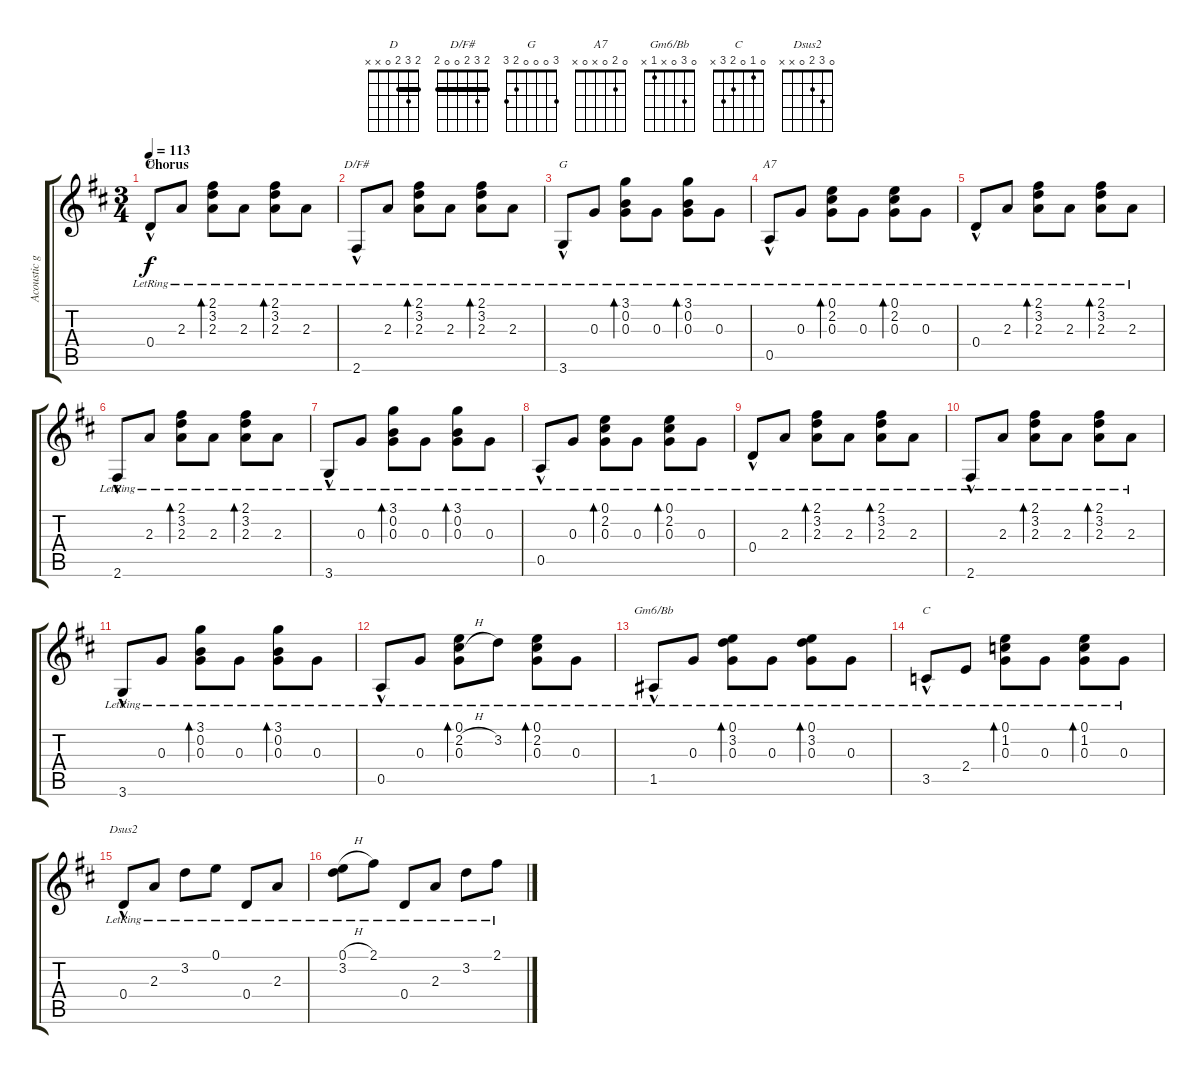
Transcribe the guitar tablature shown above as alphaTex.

\track ("Acoustic guitar - Ralph McTell" "Acoustic g") {instrument acousticguitarsteel}
\staff {score tabs}
\tuning (E4 B3 G3 D3 A2 E2) {hide}
\chord ("D" 2 3 2 0 x x) {barre 2}
\chord ("D/F#" 2 3 2 0 0 2) {barre 2}
\chord ("G" 3 0 0 0 2 3)
\chord ("A7" 0 2 0 x 0 x)
\chord ("Gm6/Bb" 0 3 0 x 1 x)
\chord ("C" 0 1 0 2 3 x)
\chord ("Dsus2" 0 3 2 0 x x)
\ts (3 4)
\section ("" "Chorus")
\tempo 113
\clef g2
\ks d
0.4{hac lr}.8{ch "D" dy f} 2.3{lr}.8 (2.1{lr} 3.2{lr} 2.3{lr}).8{bd 60} 2.3{lr}.8 (2.1{lr} 3.2{lr} 2.3{lr}).8{bd 60} 2.3{lr}.8 |
2.6{hac lr}.8{ch "D/F#"} 2.3{lr}.8 (2.1{lr} 3.2{lr} 2.3{lr}).8{bd 60} 2.3{lr}.8 (2.1{lr} 3.2{lr} 2.3{lr}).8{bd 60} 2.3{lr}.8 |
3.6{hac lr}.8{ch "G"} 0.3{lr}.8 (3.1{lr} 0.2{lr} 0.3{lr}).8{bd 60} 0.3{lr}.8 (3.1{lr} 0.2{lr} 0.3{lr}).8{bd 60} 0.3{lr}.8 |
0.5{hac lr}.8{ch "A7"} 0.3{lr}.8 (0.1{lr} 2.2{lr} 0.3{lr}).8{bd 60} 0.3{lr}.8 (0.1{lr} 2.2{lr} 0.3{lr}).8{bd 60} 0.3{lr}.8 |
0.4{hac lr}.8 2.3{lr}.8 (2.1{lr} 3.2{lr} 2.3{lr}).8{bd 60} 2.3{lr}.8 (2.1{lr} 3.2{lr} 2.3{lr}).8{bd 60} 2.3{lr}.8 |
2.6{hac lr}.8 2.3{lr}.8 (2.1{lr} 3.2{lr} 2.3{lr}).8{bd 60} 2.3{lr}.8 (2.1{lr} 3.2{lr} 2.3{lr}).8{bd 60} 2.3{lr}.8 |
3.6{hac lr}.8 0.3{lr}.8 (3.1{lr} 0.2{lr} 0.3{lr}).8{bd 60} 0.3{lr}.8 (3.1{lr} 0.2{lr} 0.3{lr}).8{bd 60} 0.3{lr}.8 |
0.5{hac lr}.8 0.3{lr}.8 (0.1{lr} 2.2{lr} 0.3{lr}).8{bd 60} 0.3{lr}.8 (0.1{lr} 2.2{lr} 0.3{lr}).8{bd 60} 0.3{lr}.8 |
0.4{hac lr}.8 2.3{lr}.8 (2.1{lr} 3.2{lr} 2.3{lr}).8{bd 60} 2.3{lr}.8 (2.1{lr} 3.2{lr} 2.3{lr}).8{bd 60} 2.3{lr}.8 |
2.6{hac lr}.8 2.3{lr}.8 (2.1{lr} 3.2{lr} 2.3{lr}).8{bd 60} 2.3{lr}.8 (2.1{lr} 3.2{lr} 2.3{lr}).8{bd 60} 2.3{lr}.8 |
3.6{hac lr}.8 0.3{lr}.8 (3.1{lr} 0.2{lr} 0.3{lr}).8{bd 60} 0.3{lr}.8 (3.1{lr} 0.2{lr} 0.3{lr}).8{bd 60} 0.3{lr}.8 |
0.5{hac lr}.8 0.3{lr}.8 (0.1{lr} 2.2{h} 0.3{lr}).8{bd 60} 3.2{lr}.8 (0.1{lr} 2.2{lr} 0.3{lr}).8{bd 60} 0.3{lr}.8 |
1.5{hac lr}.8{ch "Gm6/Bb"} 0.3{lr}.8 (0.1{lr} 3.2{lr} 0.3{lr}).8{bd 60} 0.3{lr}.8 (0.1{lr} 3.2{lr} 0.3{lr}).8{bd 60} 0.3{lr}.8 |
3.5{hac lr}.8{ch "C"} 2.4{lr}.8 (0.1{lr} 1.2{lr} 0.3{lr}).8{bd 60} 0.3{lr}.8 (0.1{lr} 1.2{lr} 0.3{lr}).8{bd 60} 0.3{lr}.8 |
0.4{hac lr}.8{ch "Dsus2"} 2.3{lr}.8 3.2{lr}.8 0.1{lr}.8 0.4{lr}.8 2.3{lr}.8 |
(0.1{h} 3.2{lr}).8 2.1{lr}.8 0.4{lr}.8 2.3{lr}.8 3.2{lr}.8 2.1{lr}.8
